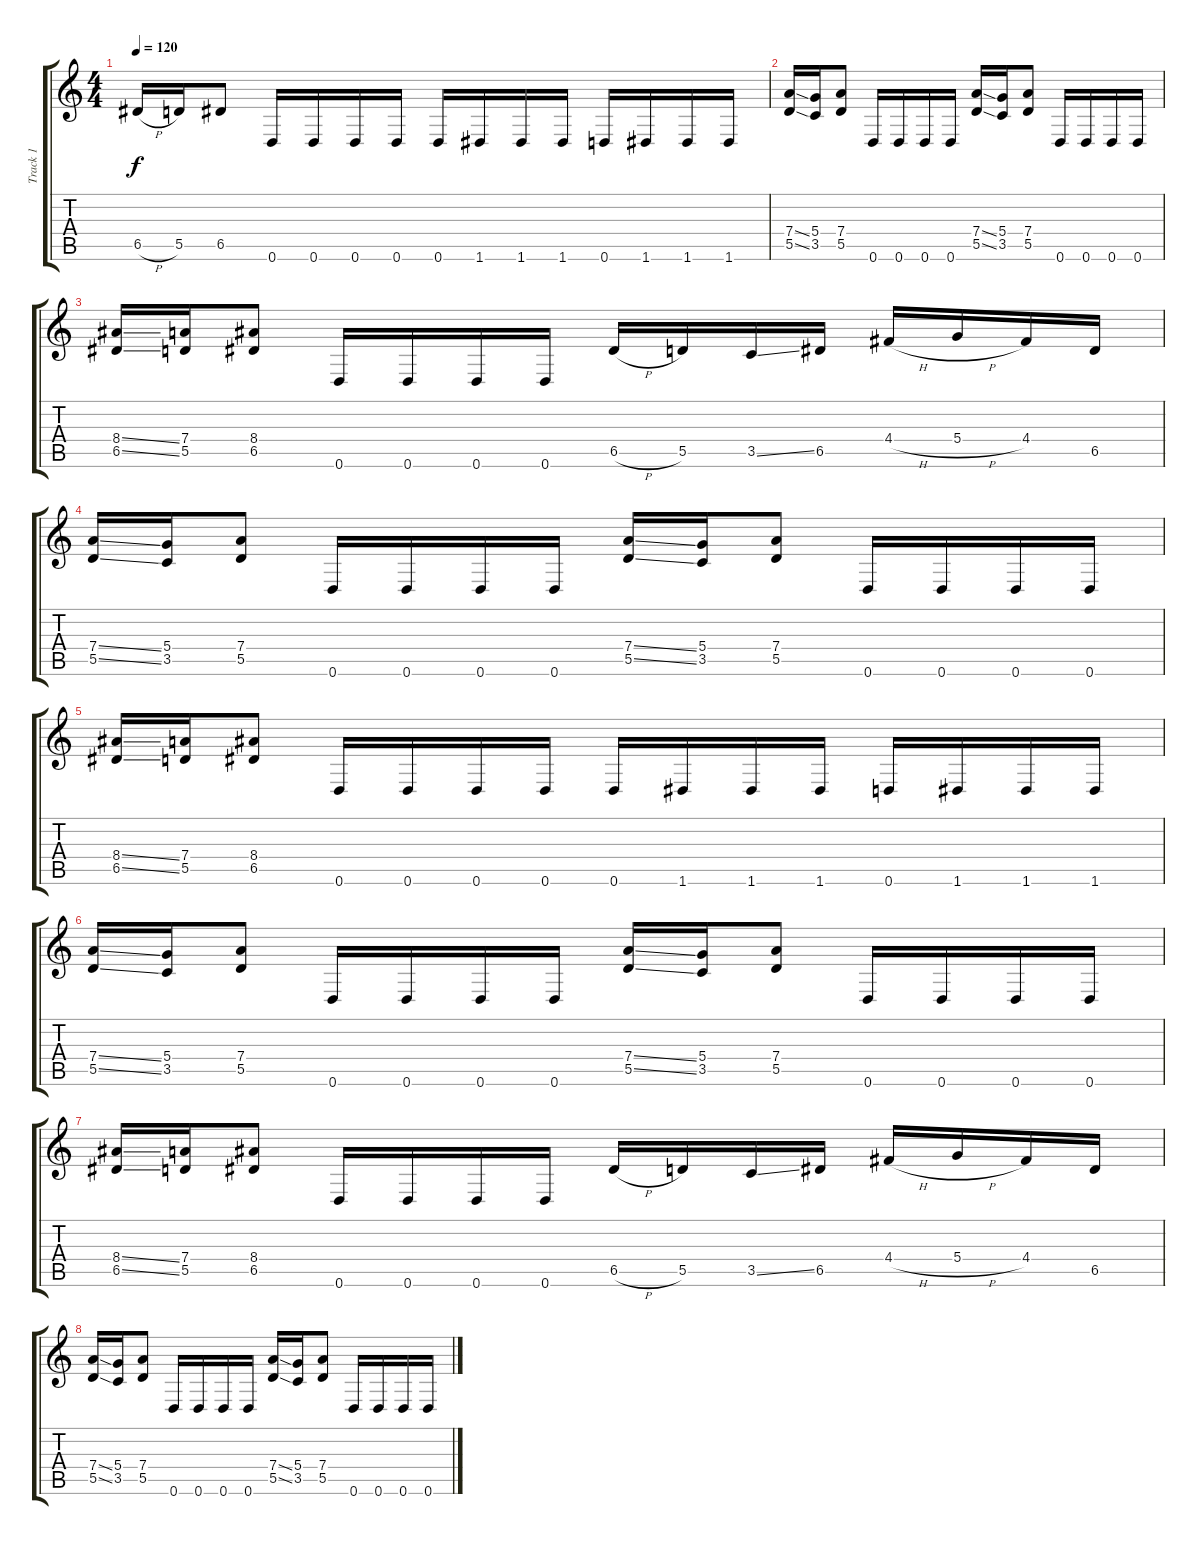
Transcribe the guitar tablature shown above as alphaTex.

\track ("Track 1" "Track 1") {instrument distortionguitar}
\staff {score tabs}
\tuning (E4 B3 G3 D3 A2 D2) {hide}
\ts (4 4)
\tempo 120
\clef g2
\ks c
6.5{h}.16{dy f} 5.5.16 6.5.8 0.6.16 0.6.16 0.6.16 0.6.16 0.6.16 1.6.16 1.6.16 1.6.16 0.6.16 1.6.16 1.6.16 1.6.16 |
(7.4{ss} 5.5{ss}).16 (5.4 3.5).16 (7.4 5.5).8 0.6.16 0.6.16 0.6.16 0.6.16 (7.4{ss} 5.5{ss}).16 (5.4 3.5).16 (7.4 5.5).8 0.6.16 0.6.16 0.6.16 0.6.16 |
(8.4{ss} 6.5{ss}).16 (7.4 5.5).16 (8.4 6.5).8 0.6.16 0.6.16 0.6.16 0.6.16 6.5{h}.16 5.5.16 3.5{ss}.16 6.5.16 4.4{h}.16 5.4{h}.16 4.4.16 6.5.16 |
(7.4{ss} 5.5{ss}).16 (5.4 3.5).16 (7.4 5.5).8 0.6.16 0.6.16 0.6.16 0.6.16 (7.4{ss} 5.5{ss}).16 (5.4 3.5).16 (7.4 5.5).8 0.6.16 0.6.16 0.6.16 0.6.16 |
(8.4{ss} 6.5{ss}).16 (7.4 5.5).16 (8.4 6.5).8 0.6.16 0.6.16 0.6.16 0.6.16 0.6.16 1.6.16 1.6.16 1.6.16 0.6.16 1.6.16 1.6.16 1.6.16 |
(7.4{ss} 5.5{ss}).16 (5.4 3.5).16 (7.4 5.5).8 0.6.16 0.6.16 0.6.16 0.6.16 (7.4{ss} 5.5{ss}).16 (5.4 3.5).16 (7.4 5.5).8 0.6.16 0.6.16 0.6.16 0.6.16 |
(8.4{ss} 6.5{ss}).16 (7.4 5.5).16 (8.4 6.5).8 0.6.16 0.6.16 0.6.16 0.6.16 6.5{h}.16 5.5.16 3.5{ss}.16 6.5.16 4.4{h}.16 5.4{h}.16 4.4.16 6.5.16 |
(7.4{ss} 5.5{ss}).16 (5.4 3.5).16 (7.4 5.5).8 0.6.16 0.6.16 0.6.16 0.6.16 (7.4{ss} 5.5{ss}).16 (5.4 3.5).16 (7.4 5.5).8 0.6.16 0.6.16 0.6.16 0.6.16
